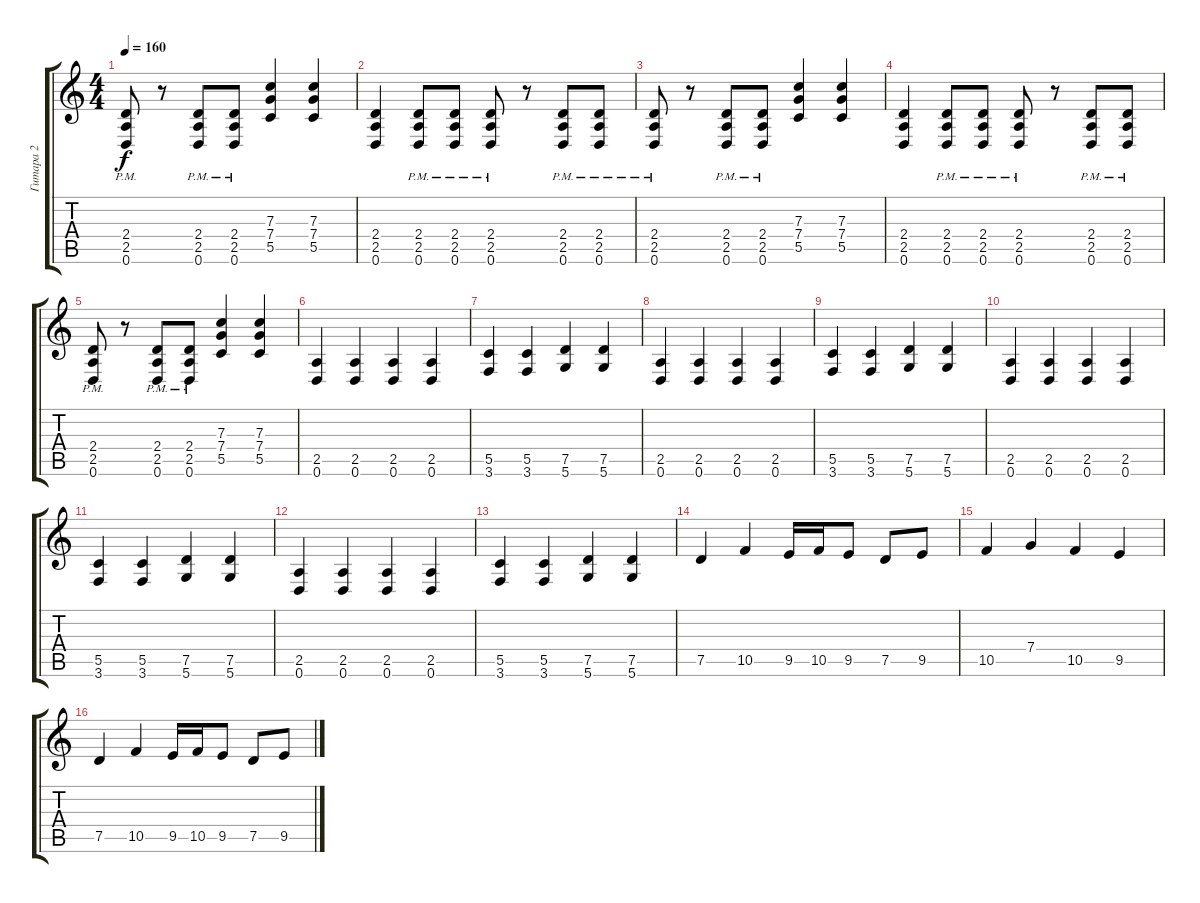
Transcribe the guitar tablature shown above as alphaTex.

\track ("Гитара 2" "Гитара 2") {instrument overdrivenguitar}
\staff {score tabs}
\tuning (D4 A3 F3 C3 G2 D2) {hide}
\ts (4 4)
\tempo 160
\clef g2
\ks c
(2.4{pm} 2.5{pm} 0.6{pm}).8{dy f} r.8 (2.4{pm} 2.5{pm} 0.6{pm}).8 (2.4{pm} 2.5{pm} 0.6{pm}).8 (7.3 7.4 5.5).4 (7.3 7.4 5.5).4 |
(2.4 2.5 0.6).4 (2.4{pm} 2.5{pm} 0.6{pm}).8 (2.4{pm} 2.5{pm} 0.6{pm}).8 (2.4{pm} 2.5{pm} 0.6{pm}).8 r.8 (2.4{pm} 2.5{pm} 0.6{pm}).8 (2.4{pm} 2.5{pm} 0.6{pm}).8 |
(2.4{pm} 2.5{pm} 0.6{pm}).8 r.8 (2.4{pm} 2.5{pm} 0.6{pm}).8 (2.4{pm} 2.5{pm} 0.6{pm}).8 (7.3 7.4 5.5).4 (7.3 7.4 5.5).4 |
(2.4 2.5 0.6).4 (2.4{pm} 2.5{pm} 0.6{pm}).8 (2.4{pm} 2.5{pm} 0.6{pm}).8 (2.4{pm} 2.5{pm} 0.6{pm}).8 r.8 (2.4{pm} 2.5{pm} 0.6{pm}).8 (2.4{pm} 2.5{pm} 0.6{pm}).8 |
(2.4{pm} 2.5{pm} 0.6{pm}).8 r.8 (2.4{pm} 2.5{pm} 0.6{pm}).8 (2.4{pm} 2.5{pm} 0.6{pm}).8 (7.3 7.4 5.5).4 (7.3 7.4 5.5).4 |
(2.5 0.6).4 (2.5 0.6).4 (2.5 0.6).4 (2.5 0.6).4 |
(5.5 3.6).4 (5.5 3.6).4 (7.5 5.6).4 (7.5 5.6).4 |
(2.5 0.6).4 (2.5 0.6).4 (2.5 0.6).4 (2.5 0.6).4 |
(5.5 3.6).4 (5.5 3.6).4 (7.5 5.6).4 (7.5 5.6).4 |
(2.5 0.6).4 (2.5 0.6).4 (2.5 0.6).4 (2.5 0.6).4 |
(5.5 3.6).4 (5.5 3.6).4 (7.5 5.6).4 (7.5 5.6).4 |
(2.5 0.6).4 (2.5 0.6).4 (2.5 0.6).4 (2.5 0.6).4 |
(5.5 3.6).4 (5.5 3.6).4 (7.5 5.6).4 (7.5 5.6).4 |
7.5.4 10.5.4 9.5.16 10.5.16 9.5.8 7.5.8 9.5.8 |
10.5.4 7.4.4 10.5.4 9.5.4 |
7.5.4 10.5.4 9.5.16 10.5.16 9.5.8 7.5.8 9.5.8
